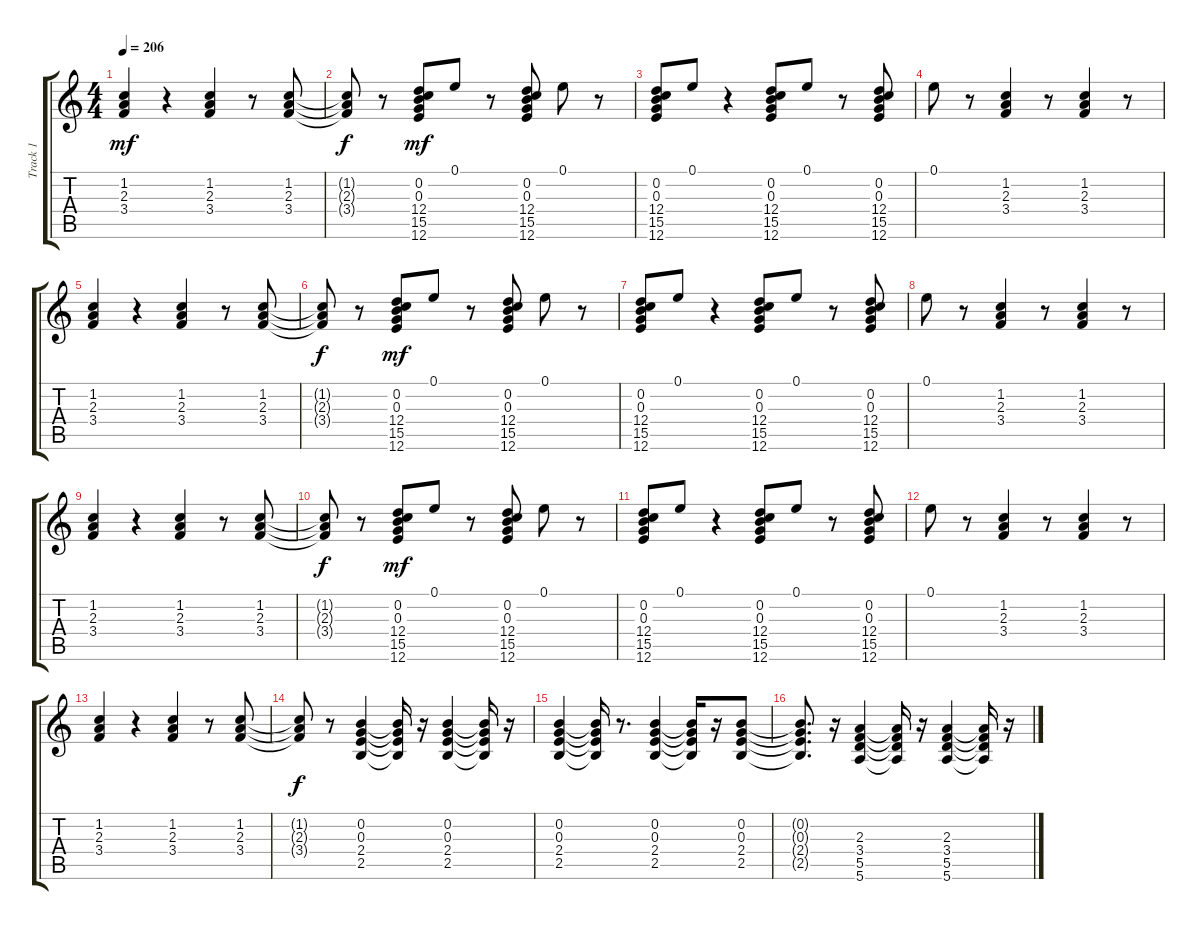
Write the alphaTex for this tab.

\track ("Track 1" "Track 1") {instrument acousticguitarsteel}
\staff {score tabs}
\tuning (E4 B3 G3 D3 A2 E2) {hide}
\ts (4 4)
\tempo 206
\clef g2
\ks c
(1.2 2.3 3.4).4{dy mf} r.4 (1.2 2.3 3.4).4 r.8 (1.2 2.3 3.4).8 |
(1.2{t} 2.3{t} 3.4{t}).8{dy f} r.8 (0.2 0.3 12.4 15.5 12.6).8{dy mf} 0.1.8 r.8 (0.2 0.3 12.4 15.5 12.6).8 0.1.8 r.8 |
(0.2 0.3 12.4 15.5 12.6).8 0.1.8 r.4 (0.2 0.3 12.4 15.5 12.6).8 0.1.8 r.8 (0.2 0.3 12.4 15.5 12.6).8 |
0.1.8 r.8 (1.2 2.3 3.4).4 r.8 (1.2 2.3 3.4).4 r.8 |
(1.2 2.3 3.4).4 r.4 (1.2 2.3 3.4).4 r.8 (1.2 2.3 3.4).8 |
(1.2{t} 2.3{t} 3.4{t}).8{dy f} r.8 (0.2 0.3 12.4 15.5 12.6).8{dy mf} 0.1.8 r.8 (0.2 0.3 12.4 15.5 12.6).8 0.1.8 r.8 |
(0.2 0.3 12.4 15.5 12.6).8 0.1.8 r.4 (0.2 0.3 12.4 15.5 12.6).8 0.1.8 r.8 (0.2 0.3 12.4 15.5 12.6).8 |
0.1.8 r.8 (1.2 2.3 3.4).4 r.8 (1.2 2.3 3.4).4 r.8 |
(1.2 2.3 3.4).4 r.4 (1.2 2.3 3.4).4 r.8 (1.2 2.3 3.4).8 |
(1.2{t} 2.3{t} 3.4{t}).8{dy f} r.8 (0.2 0.3 12.4 15.5 12.6).8{dy mf} 0.1.8 r.8 (0.2 0.3 12.4 15.5 12.6).8 0.1.8 r.8 |
(0.2 0.3 12.4 15.5 12.6).8 0.1.8 r.4 (0.2 0.3 12.4 15.5 12.6).8 0.1.8 r.8 (0.2 0.3 12.4 15.5 12.6).8 |
0.1.8 r.8 (1.2 2.3 3.4).4 r.8 (1.2 2.3 3.4).4 r.8 |
(1.2 2.3 3.4).4 r.4 (1.2 2.3 3.4).4 r.8 (1.2 2.3 3.4).8 |
(1.2{t} 2.3{t} 3.4{t}).8{dy f} r.8 (0.2 0.3 2.4 2.5).4 (0.2{t} 0.3{t} 2.4{t} 2.5{t}).16 r.16 (0.2 0.3 2.4 2.5).4 (0.2{t} 0.3{t} 2.4{t} 2.5{t}).16 r.16 |
(0.2 0.3 2.4 2.5).4 (0.2{t} 0.3{t} 2.4{t} 2.5{t}).16 r.8{d} (0.2 0.3 2.4 2.5).4 (0.2{t} 0.3{t} 2.4{t} 2.5{t}).16 r.16 (0.2 0.3 2.4 2.5).8 |
(0.2{t} 0.3{t} 2.4{t} 2.5{t}).8{d} r.16 (2.3 3.4 5.5 5.6).4 (2.3{t} 3.4{t} 5.5{t} 5.6{t}).16 r.16 (2.3 3.4 5.5 5.6).4 (2.3{t} 3.4{t} 5.5{t} 5.6{t}).16 r.16
